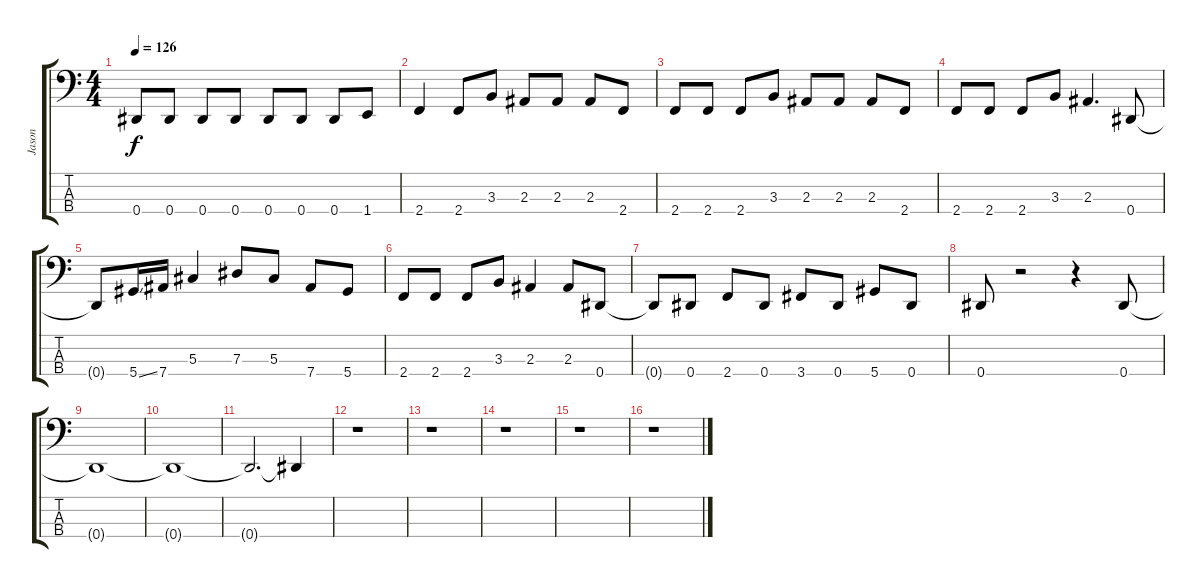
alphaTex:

\track ("Jason" "Jason") {instrument electricbasspick}
\staff {score tabs}
\tuning (Gb2 Db2 Ab1 Eb1) {hide}
\ts (4 4)
\tempo 126
\clef f4
\ks c
0.4{t}.8{dy f} 0.4.8 0.4.8 0.4.8 0.4.8 0.4.8 0.4.8 1.4.8 |
2.4.4 2.4.8 3.3.8 2.3.8 2.3.8 2.3.8 2.4.8 |
2.4.8 2.4.8 2.4.8 3.3.8 2.3.8 2.3.8 2.3.8 2.4.8 |
2.4.8 2.4.8 2.4.8 3.3.8 2.3.4{d} 0.4.8 |
0.4{t}.8 5.4{ss}.16 7.4.16 5.3.4 7.3.8 5.3.8 7.4.8 5.4.8 |
2.4.8 2.4.8 2.4.8 3.3.8 2.3.4 2.3.8 0.4.8 |
0.4{t}.8 0.4.8 2.4.8 0.4.8 3.4.8 0.4.8 5.4.8 0.4.8 |
0.4.8 r.2 r.4 0.4.8 |
0.4{t}.1 |
0.4{t}.1 |
0.4{t}.2{d} 0.4{t}.4 |
r.1 |
r.1 |
r.1 |
r.1 |
r.1
